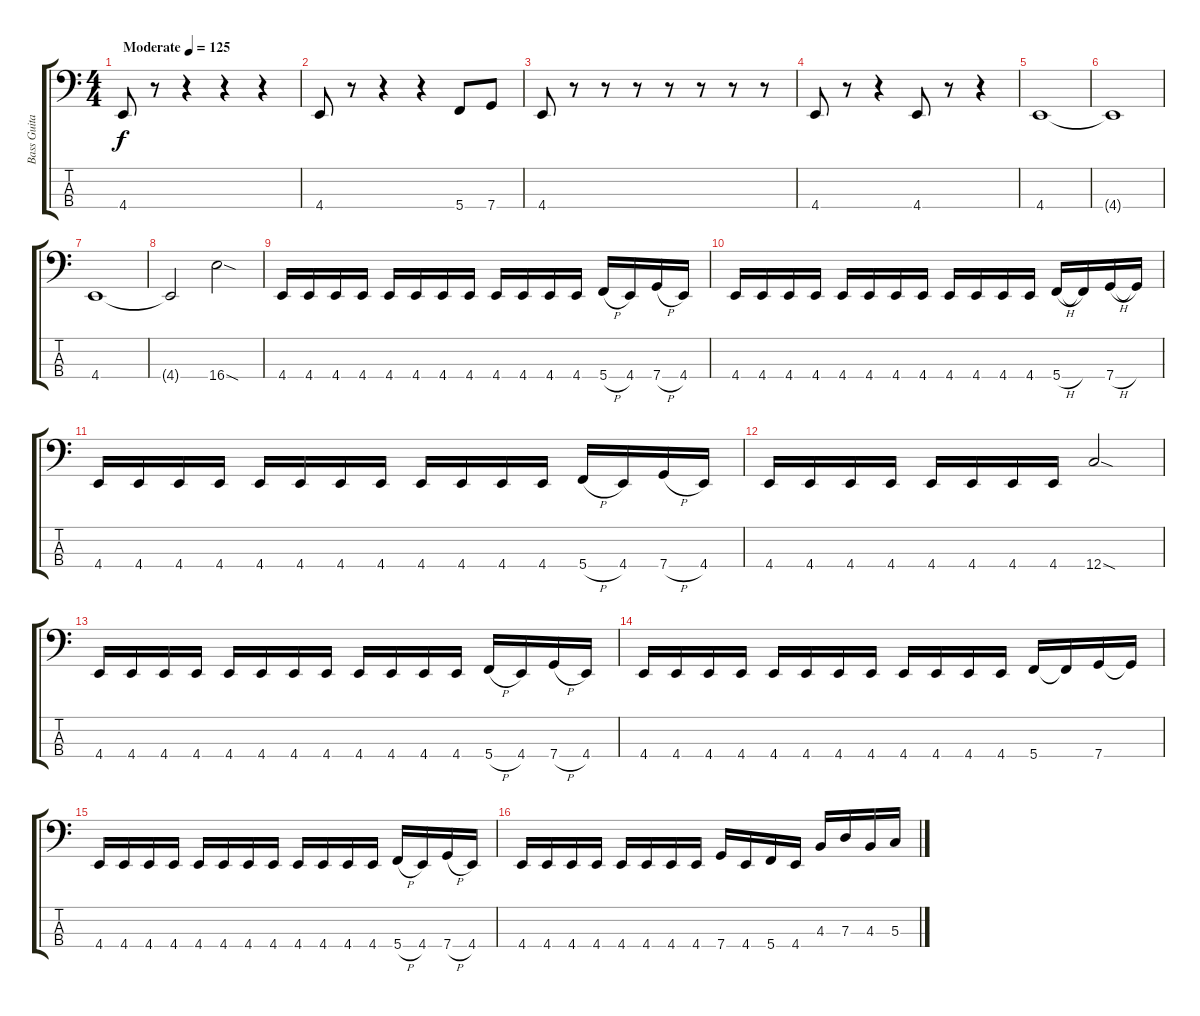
\track ("Bass Guitar" "Bass Guita") {instrument electricbasspick}
\staff {score tabs}
\tuning (F2 C2 G1 C1) {hide}
\ts (4 4)
\tempo (125 "Moderate")
\clef f4
\ks c
4.4.8{dy f instrument electricbasspick} r.8 r.4 r.4 r.4 |
4.4.8 r.8 r.4 r.4 5.4.8 7.4.8 |
4.4.8 r.8 r.8 r.8 r.8 r.8 r.8 r.8 |
4.4.8 r.8 r.4 4.4.8 r.8 r.4 |
4.4.1 |
4.4{t}.1 |
4.4.1 |
4.4{t}.2 16.4{sod}.2 |
4.4.16 4.4.16 4.4.16 4.4.16 4.4.16 4.4.16 4.4.16 4.4.16 4.4.16 4.4.16 4.4.16 4.4.16 5.4{h}.16 4.4.16 7.4{h}.16 4.4.16 |
4.4.16 4.4.16 4.4.16 4.4.16 4.4.16 4.4.16 4.4.16 4.4.16 4.4.16 4.4.16 4.4.16 4.4.16 5.4{h}.16 5.4{t}.16 7.4{h}.16 7.4{t}.16 |
4.4.16 4.4.16 4.4.16 4.4.16 4.4.16 4.4.16 4.4.16 4.4.16 4.4.16 4.4.16 4.4.16 4.4.16 5.4{h}.16 4.4.16 7.4{h}.16 4.4.16 |
4.4.16 4.4.16 4.4.16 4.4.16 4.4.16 4.4.16 4.4.16 4.4.16 12.4{sod}.2 |
4.4.16 4.4.16 4.4.16 4.4.16 4.4.16 4.4.16 4.4.16 4.4.16 4.4.16 4.4.16 4.4.16 4.4.16 5.4{h}.16 4.4.16 7.4{h}.16 4.4.16 |
4.4.16 4.4.16 4.4.16 4.4.16 4.4.16 4.4.16 4.4.16 4.4.16 4.4.16 4.4.16 4.4.16 4.4.16 5.4.16 5.4{t}.16 7.4.16 7.4{t}.16 |
4.4.16 4.4.16 4.4.16 4.4.16 4.4.16 4.4.16 4.4.16 4.4.16 4.4.16 4.4.16 4.4.16 4.4.16 5.4{h}.16 4.4.16 7.4{h}.16 4.4.16 |
4.4.16 4.4.16 4.4.16 4.4.16 4.4.16 4.4.16 4.4.16 4.4.16 7.4.16 4.4.16 5.4.16 4.4.16 4.3.16 7.3.16 4.3.16 5.3.16
